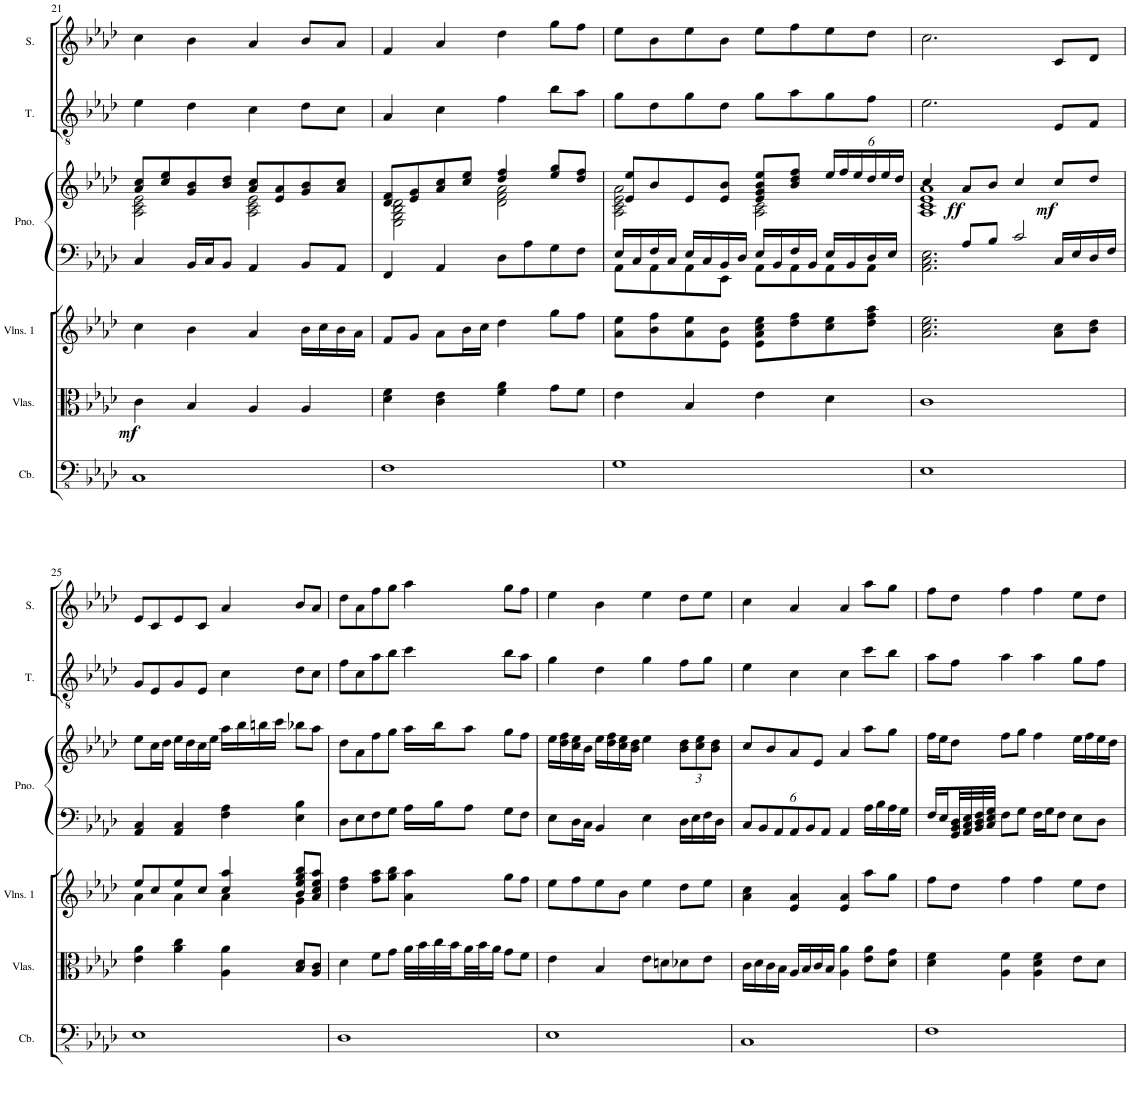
**kern	**kern	**dynam	**kern	**kern	**kern	**dynam	**kern	**kern
*part6	*part5	*part5	*part4	*part3	*part3	*part3	*part2	*part1
*staff7	*staff6	*staff6	*staff5	*staff4	*staff3	*staff3/4	*staff2	*staff1
*I"Contrabass	*I"Violas	*	*I"Violins 1	*I"Piano	*	*	*I"Tenor	*I"Soprano
*I'Cb.	*I'Vlas.	*	*I'Vlns. 1	*I'Pno.	*	*	*I'T.	*I'S.
!!LO:PB:g=z
*clefFv4	*clefC3	*	*clefG2	*clefF4	*clefG2	*	*clefGv2	*clefG2
*Trd7c12	*	*	*	*	*	*	*	*
*k[b-e-a-d-]	*k[b-e-a-d-]	*	*k[b-e-a-d-]	*k[b-e-a-d-]	*k[b-e-a-d-]	*	*k[b-e-a-d-]	*k[b-e-a-d-]
*M4/4	*M4/4	*	*M4/4	*M4/4	*M4/4	*	*M4/4	*M4/4
=21	=21	=21	=21	=21	=21	=21	=21	=21
*	*	*	*	*	*^	*	*	*
!	!	!LO:DY:b	!	!	!	!	!	!	!
1CC	4c\	mf	4cc\	4C/	8a-/ 8cc/L	2A-\ 2c\ 2e-\	.	4e-\	4cc\
.	.	.	.	.	8cc/ 8ee-/	.	.	.	.
.	4B-/	.	4b-\	16BB-/LL	8g/ 8b-/	.	.	4d-\	4b-\
.	.	.	.	16C/J	.	.	.	.	.
.	.	.	.	8BB-/J	8b-/ 8dd-/J	.	.	.	.
.	4A-/	.	4a-/	4AA-/	8a-/ 8cc/L	2A-\ 2c\ 2e-\	.	4c\	4a-/
.	.	.	.	.	8e-/ 8a-/	.	.	.	.
.	4A-/	.	16b-\LL	8BB-/L	8g/ 8b-/	.	.	8d-\L	8b-/L
.	.	.	16cc\	.	.	.	.	.	.
.	.	.	16b-\	8AA-/J	8a-/ 8cc/J	.	.	8c\J	8a-/J
.	.	.	16a-\JJ	.	.	.	.	.	.
=22	=22	=22	=22	=22	=22	=22	=22	=22	=22
1FF	4d-\ 4f\	.	8f/L	4FF/	8d-/ 8f/L	2E-\ 2G\ 2B-\ 2d-\	.	4A-/	4f/
.	.	.	8g/J	.	8e-/ 8g/	.	.	.	.
.	4c\ 4e-\	.	8a-\L	4AA-/	8a-/ 8cc/	.	.	4c\	4a-/
.	.	.	16b-\L	.	8cc/ 8ee-/J	.	.	.	.
.	.	.	16cc\JJ	.	.	.	.	.	.
.	4f\ 4a-\	.	4dd-\	8D-\L	4dd-/ 4ff/	2d-\ 2f\ 2a-\	.	4f\	4dd-\
.	.	.	.	8A-\	.	.	.	.	.
.	8g\L	.	8gg\L	8G\	8ee-/ 8gg/L	.	.	8b-\L	8gg\L
.	8f\J	.	8ff\J	8F\J	8dd-/ 8ff/J	.	.	8a-\J	8ff\J
=23	=23	=23	=23	=23	=23	=23	=23	=23	=23
*	*	*	*	*^	*	*	*	*	*
1GG	4e-\	.	8a-\ 8ee-\L	16E-/LL	8AA-\L	8e-/ 8ee-/L	2A-\ 2c\ 2e-\ 2a-\	.	8g\L	8ee-\L
.	.	.	.	16C/	.	.	.	.	.	.
.	.	.	8b-\ 8ff\	16F/	8AA-\	8b-/	.	.	8d-\	8b-\
.	.	.	.	16C/JJ	.	.	.	.	.	.
.	4B-/	.	8a-\ 8ee-\	16E-/LL	8AA-\	8e-/	.	.	8g\	8ee-\
.	.	.	.	16C/	.	.	.	.	.	.
.	.	.	8e-\ 8b-\J	16BB-/	8EE-\J	8e-/ 8b-/J	.	.	8d-\J	8b-\J
.	.	.	.	16D-/JJ	.	.	.	.	.	.
.	4e-\	.	8e-\ 8a-\ 8cc\ 8ee-\L	16E-/LL	8AA-\L	8e-/ 8g/ 8b-/ 8ee-/L	2A-\ 2c\	.	8g\L	8ee-\L
.	.	.	.	16BB-/	.	.	.	.	.	.
.	.	.	8dd-\ 8ff\	16F/	8AA-\	8b-/ 8dd-/ 8ff/J	.	.	8a-\	8ff\
.	.	.	.	16BB-/JJ	.	.	.	.	.	.
*	*	*	*	*	*	*Xbrackettup	*	*	*	*
.	4d-\	.	8cc\ 8ee-\	16E-/LL	8AA-\	24ee-/LL	.	.	8g\	8ee-\
.	.	.	.	.	.	24ff/	.	.	.	.
.	.	.	.	16BB-/	.	.	.	.	.	.
.	.	.	.	.	.	24ee-/	.	.	.	.
.	.	.	8dd-\ 8ff\ 8aa-\J	16D-/	8AA-\J	24dd-/	.	.	8f\J	8dd-\J
.	.	.	.	.	.	24ee-/	.	.	.	.
.	.	.	.	16E-/JJ	.	.	.	.	.	.
.	.	.	.	.	.	24dd-/JJ	.	.	.	.
=24	=24	=24	=24	=24	=24	=24	=24	=24	=24	=24
1EE-	1c	.	2.a-\ 2.cc\ 2.ee-\	2.AA-\ 2.C\ 2.E-\	4ryy	4cc/	1A- 1c 1e- 1a-	.	2.e-\	2.cc\
!	!	!	!	!	!	!	!	!LO:DY:b	!	!
.	.	.	.	.	8A-/L	8a-/L	.	ff	.	.
.	.	.	.	.	8B-/J	8b-/J	.	.	.	.
.	.	.	.	.	2c/	4cc/	.	.	.	.
!	!	!	!	!	!	!	!	!LO:DY:b	!	!
.	.	.	8a-\ 8cc\L	16C/LL	.	8cc/L	.	mf	8E-/L	8c/L
.	.	.	.	16E-/	.	.	.	.	.	.
.	.	.	8b-\ 8dd-\J	16D-/	.	8dd-/J	.	.	8F/J	8d-/J
.	.	.	.	16F/JJ	.	.	.	.	.	.
*	*	*	*	*v	*v	*	*	*	*	*
*	*	*	*	*	*v	*v	*	*	*
!!LO:LB:g=z
=25	=25	=25	=25	=25	=25	=25	=25	=25
*	*	*	*^	*	*	*	*	*
1EE-	4e-\ 4a-\	.	8ee-/L	4a-\	4AA-/ 4C/	8ee-\L	.	8G/L	8e-/L
.	.	.	8cc/	.	.	16cc\L	.	8E-/	8c/
.	.	.	.	.	.	16dd-\JJ	.	.	.
.	4a-\ 4cc\	.	8ee-/	4a-\	4AA-/ 4C/	16ee-\LL	.	8G/	8e-/
.	.	.	.	.	.	16dd-\	.	.	.
.	.	.	8cc/J	.	.	16cc\	.	8E-/J	8c/J
.	.	.	.	.	.	16ee-\JJ	.	.	.
.	4A-\ 4a-\	.	4cc/ 4aa-/	4a-\	4F\ 4A-\	16aa-\LL	.	4c\	4a-/
.	.	.	.	.	.	16bb-\	.	.	.
.	.	.	.	.	.	16bbn\	.	.	.
.	.	.	.	.	.	16ccc\JJ	.	.	.
.	8B-/ 8d-/L	.	8b-/ 8ee-/ 8gg/ 8bb-/L	4g\	4E-\ 4B-\	8bb-X\L	.	8d-\L	8b-/L
.	8A-/ 8c/J	.	8a-/ 8cc/ 8ee-/ 8aa-/J	.	.	8aa-\J	.	8c\J	8a-/J
*	*	*	*v	*v	*	*	*	*	*
=26	=26	=26	=26	=26	=26	=26	=26	=26
1DD-	4d-\	.	4dd-\ 4ff\	8D-\L	8dd-\L	.	8f\L	8dd-\L
.	.	.	.	8E-\	8a-\	.	8c\	8a-\
.	8f\L	.	8ff\ 8aa-\L	8F\	8ff\	.	8a-\	8ff\
.	8g\J	.	8gg\ 8bb-\J	8G\J	8gg\J	.	8b-\J	8gg\J
.	32a-\LLL	.	4a-\ 4aa-\	16A-\LL	16aa-\LL	.	4cc\	4aa-\
.	32b-\	.	.	.	.	.	.	.
.	32cc\	.	.	16B-\J	16bb-\J	.	.	.
.	32b-\	.	.	.	.	.	.	.
.	32a-\	.	.	8A-\J	8aa-\J	.	.	.
.	32b-\J	.	.	.	.	.	.	.
.	16a-\JJ	.	.	.	.	.	.	.
.	8g\L	.	8gg\L	8G\L	8gg\L	.	8b-\L	8gg\L
.	8f\J	.	8ff\J	8F\J	8ff\J	.	8a-\J	8ff\J
=27	=27	=27	=27	=27	=27	=27	=27	=27
1EE-	4e-\	.	8ee-\L	8E-\L	16ee-\LL	.	4g\	4ee-\
.	.	.	.	.	16dd-\ 16ff\	.	.	.
.	.	.	8ff\	16D-\L	16cc\ 16ee-\	.	.	.
.	.	.	.	16C\JJ	16b-\JJ	.	.	.
.	4B-/	.	8ee-\	4BB-/	16ee-\LL	.	4d-\	4b-\
.	.	.	.	.	16dd-\ 16ff\	.	.	.
.	.	.	8b-\J	.	16cc\ 16ee-\	.	.	.
.	.	.	.	.	16b-\ 16dd-\JJ	.	.	.
.	8e-\L	.	4ee-\	4E-\	4ee-\	.	4g\	4ee-\
.	8dn\	.	.	.	.	.	.	.
.	8d-X\	.	8dd-\L	16D-\LL	12b-\ 12dd-\L	.	8f\L	8dd-\L
.	.	.	.	16E-\	.	.	.	.
.	.	.	.	.	12cc\ 12ee-\	.	.	.
.	8e-\J	.	8ee-\J	16F\	.	.	8g\J	8ee-\J
.	.	.	.	.	12b-\ 12dd-\J	.	.	.
.	.	.	.	16D-\JJ	.	.	.	.
=28	=28	=28	=28	=28	=28	=28	=28	=28
*	*	*	*	*Xbrackettup	*	*	*	*
1CC	16c\LL	.	4a-\ 4cc\	12C/L	8cc/L	.	4e-\	4cc\
.	16d-\	.	.	.	.	.	.	.
.	.	.	.	12BB-/	.	.	.	.
.	16c\	.	.	.	8b-/	.	.	.
.	.	.	.	12AA-/	.	.	.	.
.	16B-\JJ	.	.	.	.	.	.	.
.	16A-/LL	.	4e-/ 4a-/	12AA-/	8a-/	.	4c\	4a-/
.	16B-/	.	.	.	.	.	.	.
.	.	.	.	12BB-/	.	.	.	.
.	16c/	.	.	.	8e-/J	.	.	.
.	.	.	.	12AA-/J	.	.	.	.
.	16B-/JJ	.	.	.	.	.	.	.
.	4A-\ 4a-\	.	4e-/ 4a-/	4AA-/	4a-/	.	4c\	4a-/
.	8e-\ 8a-\L	.	8aa-\L	16A-\LL	8aa-\L	.	8cc\L	8aa-\L
.	.	.	.	16B-\	.	.	.	.
.	8d-\ 8g\J	.	8gg\J	16A-\	8gg\J	.	8b-\J	8gg\J
.	.	.	.	16G\JJ	.	.	.	.
=29	=29	=29	=29	=29	=29	=29	=29	=29
1FF	4d-\ 4f\	.	8ff\L	16F/LL	16ff\LL	.	8a-\L	8ff\L
.	.	.	.	16E-/	16ee-\J	.	.	.
.	.	.	8dd-\J	32GG/ 32BB-/ 32D-/L	8dd-\J	.	8f\J	8dd-\J
.	.	.	.	32AA-/ 32C/ 32E-/	.	.	.	.
.	.	.	.	32BB-/ 32D-/ 32F/	.	.	.	.
.	.	.	.	32C/ 32E-/ 32G/JJJ	.	.	.	.
.	4A-\ 4f\	.	4ff\	8F\L	8ff\L	.	4a-\	4ff\
.	.	.	.	8G\J	8gg\J	.	.	.
.	4A-\ 4d-\ 4f\	.	4ff\	16F\LL	4ff\	.	4a-\	4ff\
.	.	.	.	16G\J	.	.	.	.
.	.	.	.	8F\J	.	.	.	.
.	8e-\L	.	8ee-\L	8E-\L	16ee-\LL	.	8g\L	8ee-\L
.	.	.	.	.	16ff\	.	.	.
.	8d-\J	.	8dd-\J	8D-\J	16ee-\	.	8f\J	8dd-\J
.	.	.	.	.	16dd-\JJ	.	.	.
=	=	=	=	=	=	=	=	=
*-	*-	*-	*-	*-	*-	*-	*-	*-
